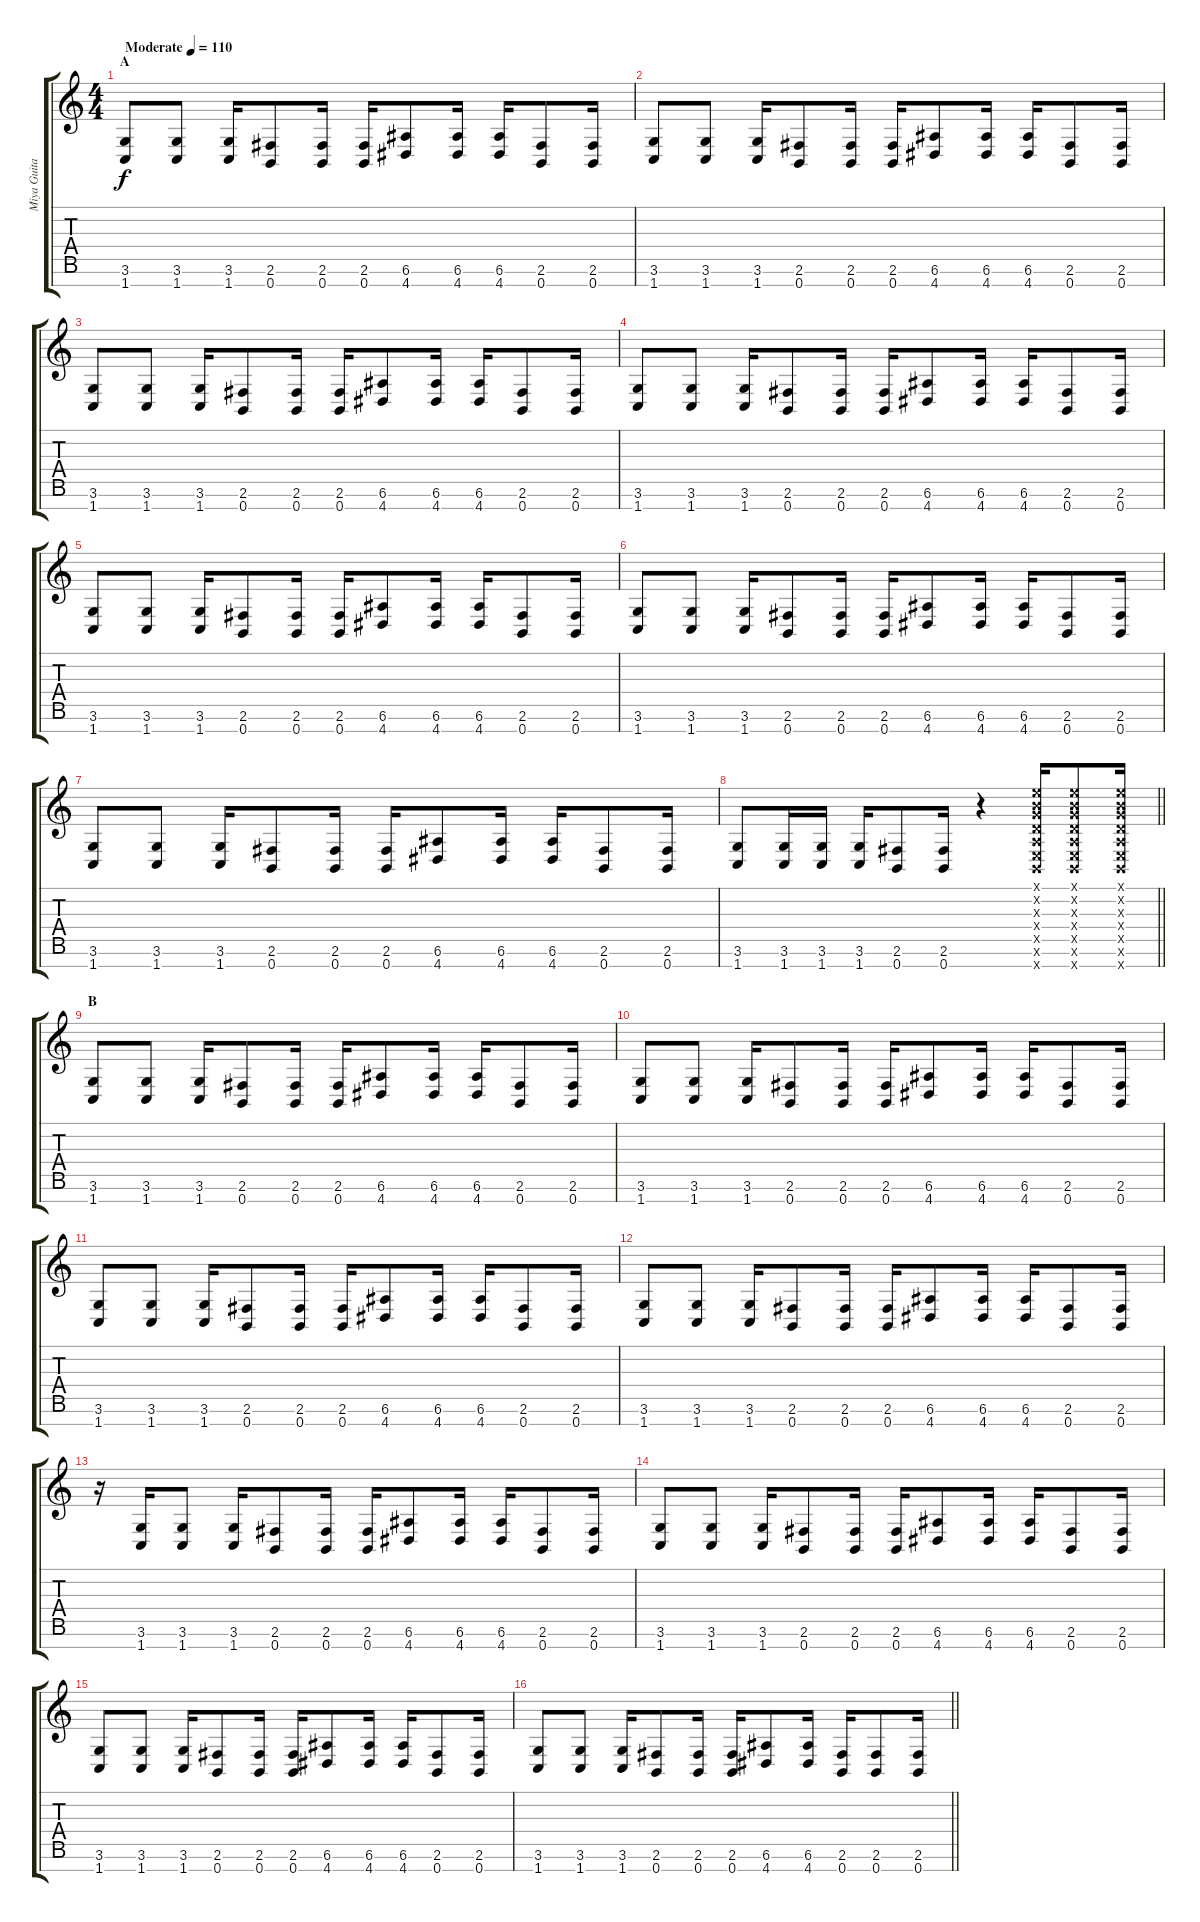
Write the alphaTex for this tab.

\track ("Miya Guitar I" "Miya Guita") {instrument distortionguitar}
\staff {score tabs}
\tuning (E4 B3 G3 D3 A2 E2 B1) {hide}
\ts (4 4)
\section ("" "A")
\tempo (110 "Moderate")
\clef g2
\ks c
(3.6 1.7).8{dy f instrument distortionguitar} (3.6 1.7).8 (3.6 1.7).16 (2.6 0.7).8 (2.6 0.7).16 (2.6 0.7).16 (6.6 4.7).8 (6.6 4.7).16 (6.6 4.7).16 (2.6 0.7).8 (2.6 0.7).16 |
(3.6 1.7).8 (3.6 1.7).8 (3.6 1.7).16 (2.6 0.7).8 (2.6 0.7).16 (2.6 0.7).16 (6.6 4.7).8 (6.6 4.7).16 (6.6 4.7).16 (2.6 0.7).8 (2.6 0.7).16 |
(3.6 1.7).8 (3.6 1.7).8 (3.6 1.7).16 (2.6 0.7).8 (2.6 0.7).16 (2.6 0.7).16 (6.6 4.7).8 (6.6 4.7).16 (6.6 4.7).16 (2.6 0.7).8 (2.6 0.7).16 |
(3.6 1.7).8 (3.6 1.7).8 (3.6 1.7).16 (2.6 0.7).8 (2.6 0.7).16 (2.6 0.7).16 (6.6 4.7).8 (6.6 4.7).16 (6.6 4.7).16 (2.6 0.7).8 (2.6 0.7).16 |
(3.6 1.7).8 (3.6 1.7).8 (3.6 1.7).16 (2.6 0.7).8 (2.6 0.7).16 (2.6 0.7).16 (6.6 4.7).8 (6.6 4.7).16 (6.6 4.7).16 (2.6 0.7).8 (2.6 0.7).16 |
(3.6 1.7).8 (3.6 1.7).8 (3.6 1.7).16 (2.6 0.7).8 (2.6 0.7).16 (2.6 0.7).16 (6.6 4.7).8 (6.6 4.7).16 (6.6 4.7).16 (2.6 0.7).8 (2.6 0.7).16 |
(3.6 1.7).8 (3.6 1.7).8 (3.6 1.7).16 (2.6 0.7).8 (2.6 0.7).16 (2.6 0.7).16 (6.6 4.7).8 (6.6 4.7).16 (6.6 4.7).16 (2.6 0.7).8 (2.6 0.7).16 |
\barLineRight lightlight
(3.6 1.7).8 (3.6 1.7).16 (3.6 1.7).16 (3.6 1.7).16 (2.6 0.7).8 (2.6 0.7).16 r.4 (0.1{x} 0.2{x} 0.3{x} 0.4{x} 0.5{x} 0.6{x} 0.7{x}).16 (0.1{x} 0.2{x} 0.3{x} 0.4{x} 0.5{x} 0.6{x} 0.7{x}).8 (0.1{x} 0.2{x} 0.3{x} 0.4{x} 0.5{x} 0.6{x} 0.7{x}).16 |
\section ("" "B")
(3.6 1.7).8 (3.6 1.7).8 (3.6 1.7).16 (2.6 0.7).8 (2.6 0.7).16 (2.6 0.7).16 (6.6 4.7).8 (6.6 4.7).16 (6.6 4.7).16 (2.6 0.7).8 (2.6 0.7).16 |
(3.6 1.7).8 (3.6 1.7).8 (3.6 1.7).16 (2.6 0.7).8 (2.6 0.7).16 (2.6 0.7).16 (6.6 4.7).8 (6.6 4.7).16 (6.6 4.7).16 (2.6 0.7).8 (2.6 0.7).16 |
(3.6 1.7).8 (3.6 1.7).8 (3.6 1.7).16 (2.6 0.7).8 (2.6 0.7).16 (2.6 0.7).16 (6.6 4.7).8 (6.6 4.7).16 (6.6 4.7).16 (2.6 0.7).8 (2.6 0.7).16 |
(3.6 1.7).8 (3.6 1.7).8 (3.6 1.7).16 (2.6 0.7).8 (2.6 0.7).16 (2.6 0.7).16 (6.6 4.7).8 (6.6 4.7).16 (6.6 4.7).16 (2.6 0.7).8 (2.6 0.7).16 |
r.16 (3.6 1.7).16 (3.6 1.7).8 (3.6 1.7).16 (2.6 0.7).8 (2.6 0.7).16 (2.6 0.7).16 (6.6 4.7).8 (6.6 4.7).16 (6.6 4.7).16 (2.6 0.7).8 (2.6 0.7).16 |
(3.6 1.7).8 (3.6 1.7).8 (3.6 1.7).16 (2.6 0.7).8 (2.6 0.7).16 (2.6 0.7).16 (6.6 4.7).8 (6.6 4.7).16 (6.6 4.7).16 (2.6 0.7).8 (2.6 0.7).16 |
(3.6 1.7).8 (3.6 1.7).8 (3.6 1.7).16 (2.6 0.7).8 (2.6 0.7).16 (2.6 0.7).16 (6.6 4.7).8 (6.6 4.7).16 (6.6 4.7).16 (2.6 0.7).8 (2.6 0.7).16 |
\barLineRight lightlight
(3.6 1.7).8 (3.6 1.7).8 (3.6 1.7).16 (2.6 0.7).8 (2.6 0.7).16 (2.6 0.7).16 (6.6 4.7).8 (6.6 4.7).16 (2.6 0.7).16 (2.6 0.7).8 (2.6 0.7).16
